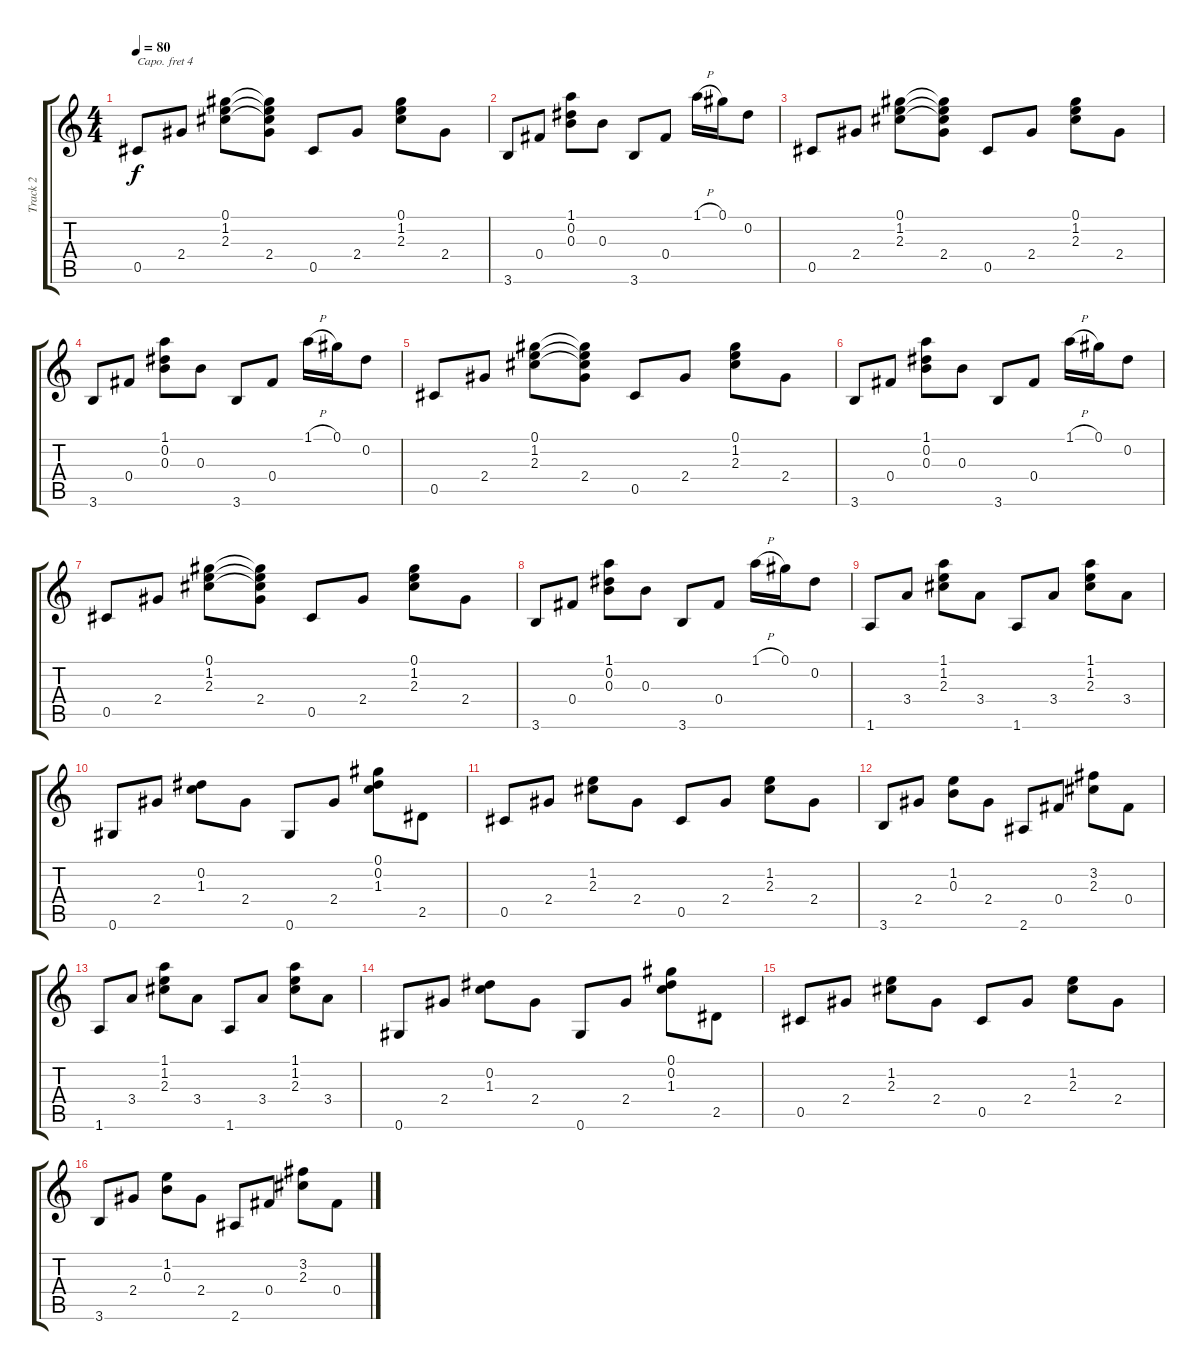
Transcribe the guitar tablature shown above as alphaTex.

\track ("Track 2" "Track 2") {instrument acousticguitarsteel}
\staff {score tabs}
\capo 4
\tuning (E4 B3 G3 D3 A2 E2) {hide}
\ts (4 4)
\tempo 80
\clef g2
\ks c
0.5.8{dy f} 2.4.8 (0.1 1.2 2.3).8 (0.1{t} 1.2{t} 2.3{t} 2.4).8 0.5.8 2.4.8 (0.1 1.2 2.3).8 2.4.8 |
3.6.8 0.4.8 (1.1 0.2 0.3).8 0.3.8 3.6.8 0.4.8 1.1{h}.16 0.1.16 0.2.8 |
0.5.8 2.4.8 (0.1 1.2 2.3).8 (0.1{t} 1.2{t} 2.3{t} 2.4).8 0.5.8 2.4.8 (0.1 1.2 2.3).8 2.4.8 |
3.6.8 0.4.8 (1.1 0.2 0.3).8 0.3.8 3.6.8 0.4.8 1.1{h}.16 0.1.16 0.2.8 |
0.5.8 2.4.8 (0.1 1.2 2.3).8 (0.1{t} 1.2{t} 2.3{t} 2.4).8 0.5.8 2.4.8 (0.1 1.2 2.3).8 2.4.8 |
3.6.8 0.4.8 (1.1 0.2 0.3).8 0.3.8 3.6.8 0.4.8 1.1{h}.16 0.1.16 0.2.8 |
0.5.8 2.4.8 (0.1 1.2 2.3).8 (0.1{t} 1.2{t} 2.3{t} 2.4).8 0.5.8 2.4.8 (0.1 1.2 2.3).8 2.4.8 |
3.6.8 0.4.8 (1.1 0.2 0.3).8 0.3.8 3.6.8 0.4.8 1.1{h}.16 0.1.16 0.2.8 |
1.6.8 3.4.8 (1.1 1.2 2.3).8 3.4.8 1.6.8 3.4.8 (1.1 1.2 2.3).8 3.4.8 |
0.6.8 2.4.8 (0.2 1.3).8 2.4.8 0.6.8 2.4.8 (0.1 0.2 1.3).8 2.5.8 |
0.5.8 2.4.8 (1.2 2.3).8 2.4.8 0.5.8 2.4.8 (1.2 2.3).8 2.4.8 |
3.6.8 2.4.8 (1.2 0.3).8 2.4.8 2.6.8 0.4.8 (3.2 2.3).8 0.4.8 |
1.6.8 3.4.8 (1.1 1.2 2.3).8 3.4.8 1.6.8 3.4.8 (1.1 1.2 2.3).8 3.4.8 |
0.6.8 2.4.8 (0.2 1.3).8 2.4.8 0.6.8 2.4.8 (0.1 0.2 1.3).8 2.5.8 |
0.5.8 2.4.8 (1.2 2.3).8 2.4.8 0.5.8 2.4.8 (1.2 2.3).8 2.4.8 |
3.6.8 2.4.8 (1.2 0.3).8 2.4.8 2.6.8 0.4.8 (3.2 2.3).8 0.4.8
